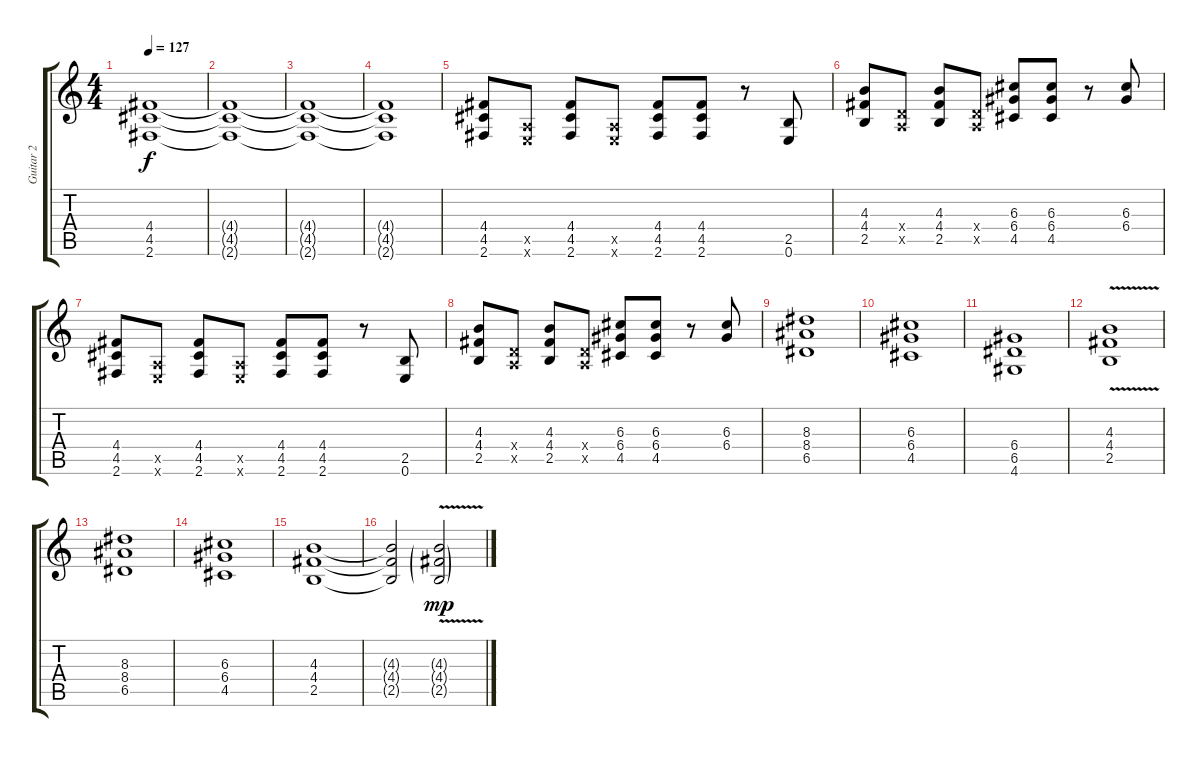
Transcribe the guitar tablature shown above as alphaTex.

\track ("Guitar 2" "Guitar 2") {instrument overdrivenguitar}
\staff {score tabs}
\tuning (E4 B3 G3 D3 A2 E2) {hide}
\ts (4 4)
\tempo 127
\clef g2
\ks c
(4.4 4.5 2.6).1{dy f} |
(4.4{t} 4.5{t} 2.6{t}).1 |
(4.4{t} 4.5{t} 2.6{t}).1 |
(4.4{t} 4.5{t} 2.6{t}).1 |
(4.4 4.5 2.6).8 (0.5{x} 0.6{x}).8 (4.4 4.5 2.6).8 (0.5{x} 0.6{x}).8 (4.4 4.5 2.6).8 (4.4 4.5 2.6).8 r.8 (2.5 0.6).8 |
(4.3 4.4 2.5).8 (0.4{x} 0.5{x}).8 (4.3 4.4 2.5).8 (0.4{x} 0.5{x}).8 (6.3 6.4 4.5).8 (6.3 6.4 4.5).8 r.8 (6.3 6.4).8 |
(4.4 4.5 2.6).8 (0.5{x} 0.6{x}).8 (4.4 4.5 2.6).8 (0.5{x} 0.6{x}).8 (4.4 4.5 2.6).8 (4.4 4.5 2.6).8 r.8 (2.5 0.6).8 |
(4.3 4.4 2.5).8 (0.4{x} 0.5{x}).8 (4.3 4.4 2.5).8 (0.4{x} 0.5{x}).8 (6.3 6.4 4.5).8 (6.3 6.4 4.5).8 r.8 (6.3 6.4).8 |
(8.3 8.4 6.5).1 |
(6.3 6.4 4.5).1 |
(6.4 6.5 4.6).1 |
(4.3{v} 4.4{v} 2.5{v}).1 |
(8.3 8.4 6.5).1 |
(6.3 6.4 4.5).1 |
(4.3 4.4 2.5).1 |
(4.3{t} 4.4{t} 2.5{t}).2 (4.3{v g} 4.4{v g} 2.5{v g}).2{dy mp}
